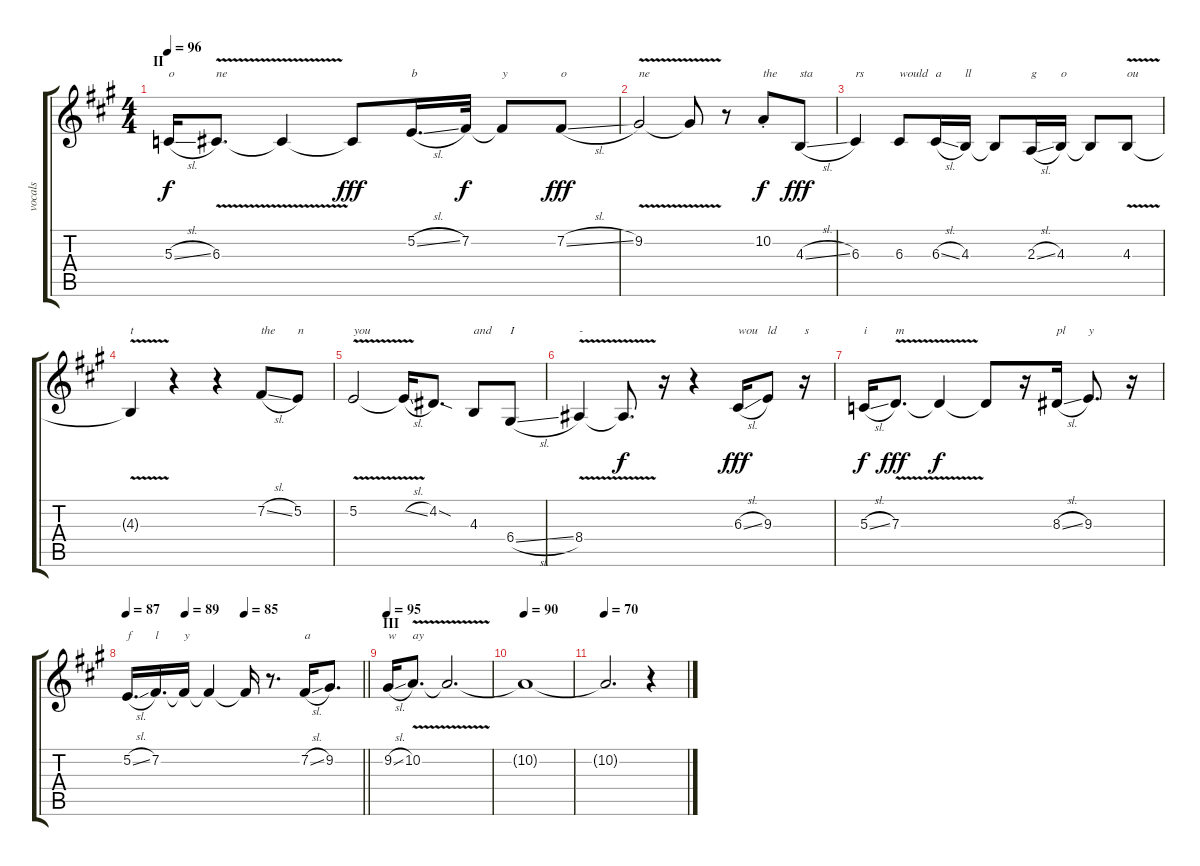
\track ("vocals" "vocals") {instrument synthvoice}
\staff {score tabs}
\tuning (E4 B3 G3 D3 A2 E2) {hide}
\ts (4 4)
\section ("" "II")
\tempo 96
\clef g2
\ks a
5.3{sl}.16{txt "o" dy f} 6.3{v}.8{d txt "ne"} 6.3{t}.4 6.3{t}.8{dy fff} 5.2{sl}.16{d txt "b"} 7.2.32{dy f} 7.2{t}.8{txt "y"} 7.2{sl}.8{txt "o" dy fff} |
9.2{v}.2{txt "ne"} 9.2{t}.8 r.8 10.2{st}.8{txt "the" dy f} 4.3{sl}.8{txt "sta" dy fff} |
6.3.4{txt "rs"} 6.3.8{txt "would"} 6.3{sl}.16{txt "a"} 4.3.16{txt "ll"} 4.3{t}.8 2.3{sl}.16{txt "g"} 4.3.16{txt "o"} 4.3{t}.8 4.3{v}.8{txt "ou"} |
4.3{t}.4{txt "t"} r.4 r.4 7.2{sl}.8{txt "the"} 5.2.8{txt "n"} |
5.2{v}.2{txt "you"} 5.2{sl t}.16 4.2{sod}.8{d} 4.3.8{txt "and"} 6.4{sl}.8{txt "I"} |
8.4{v}.4{txt "-"} 8.4{t}.8{d dy f} r.16 r.4 6.3{sl}.16{txt "wou" dy fff} 9.3.8{txt "ld"} r.16{txt "s"} |
5.3{sl}.16{txt "i" dy f} 7.3{v}.8{d txt "m" dy fff} 7.3{t}.4{dy f} 7.3{t}.8 r.16 8.3{sl}.16{txt "pl"} 9.3.8{d txt "y"} r.16 |
\tempo (89 0.25)
\tempo (85 0.5)
\tempo 87
\barLineRight lightlight
5.2{sl}.16{d txt "f"} 7.2.16{d txt "l"} 7.2{t}.16{txt "y"} 7.2{t}.4 7.2{t}.16 r.8{d} 7.2{sl}.16{txt "a"} 9.2.8{d} |
\section ("" "III")
\tempo 95
9.2{sl}.16{txt "w"} 10.2{v}.8{d txt "ay"} 10.2{t}.2{d} |
\tempo 90
10.2{t}.1 |
\tempo 70
10.2{t}.2{d} r.4
